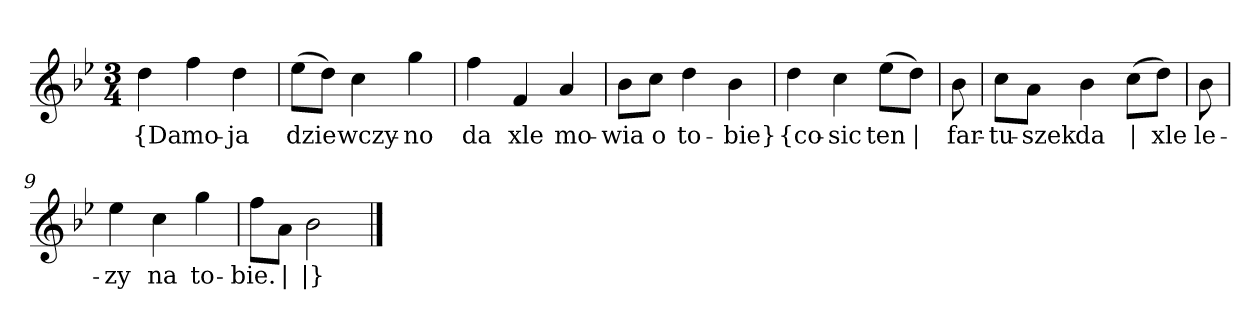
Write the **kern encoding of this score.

**kern	**text
*part1	*part1
*staff1	*staff1
*clefG2	*
*k[b-e-]	*
*B-:	*
*M3/4	*
=	=
4dd	{Da
4ff	mo-
4dd	-ja
=2	=2
(8ee-\L	dzie
8dd\J)	--
4cc	-wczy-
4gg	-no
=3	=3
4ff	da
4f	xle
4a	mo-
=4	=4
8b-\L	-wia
8cc\J	o
4dd	to-
4b-	-bie}
=5y	=5y
4dd	{co-
4cc	-sic
(8ee-\L	ten
8dd\J)	|
=6y	=6y
8b-	far-
=7	=7
8cc\L	-tu-
8a\J	-szek
4b-	da
(8cc\L	|
8dd\J)	xle
=8y	=8y
8b-	le-
=9	=9
4ee-	-zy
4cc	na
4gg	to-
=10	=10
8ff\L	-bie.
8a\J	|
2b-	|}
==	==
*-	*-
